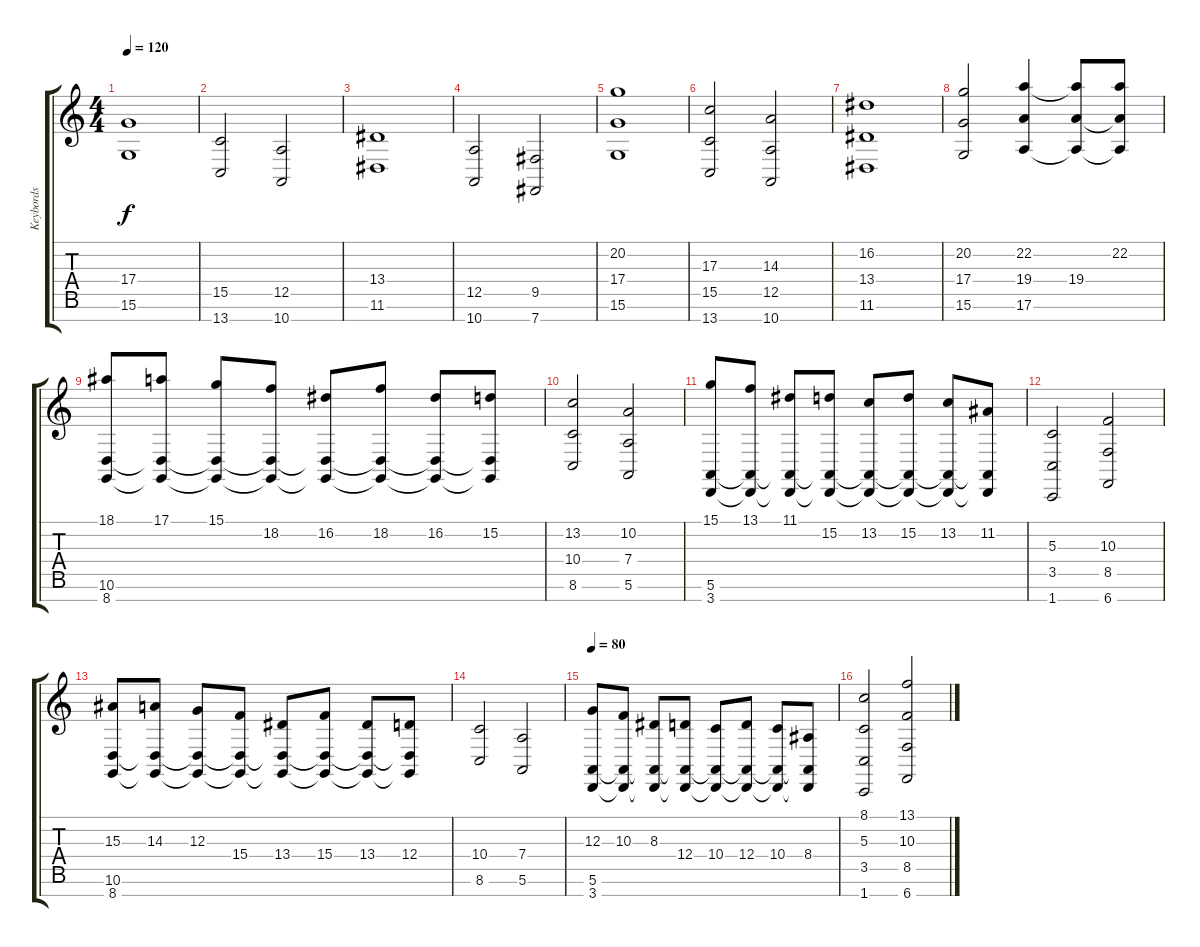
\track ("Keybords" "Keybords") {instrument stringensemble1}
\staff {score tabs}
\tuning (E4 B3 G3 D3 A2 E2 B1) {hide}
\ts (4 4)
\tempo 120
\clef g2
\ks c
(17.4 15.6).1{dy f} |
(15.5 13.7).2 (12.5 10.7).2 |
(13.4 11.6).1 |
(12.5 10.7).2 (9.5 7.7).2 |
(20.2 17.4 15.6).1{volume 8} |
(17.3 15.5 13.7).2 (14.3 12.5 10.7).2 |
(16.2 13.4 11.6).1 |
(20.2 17.4 15.6).2 (22.2 19.4 17.6).4 (22.2{t} 19.4 17.6{t}).8 (22.2 19.4{t} 17.6{t}).8 |
(18.1 10.6 8.7).8 (17.1 10.6{t} 8.7{t}).8 (15.1 10.6{t} 8.7{t}).8 (18.2 10.6{t} 8.7{t}).8 (16.2 10.6{t} 8.7{t}).8 (18.2 10.6{t} 8.7{t}).8 (16.2 10.6{t} 8.7{t}).8 (15.2 10.6{t} 8.7{t}).8 |
(13.2 10.4 8.6).2 (10.2 7.4 5.6).2 |
(15.1 5.6 3.7).8 (13.1 5.6{t} 3.7{t}).8 (11.1 5.6{t} 3.7{t}).8 (15.2 5.6{t} 3.7{t}).8 (13.2 5.6{t} 3.7{t}).8 (15.2 5.6{t} 3.7{t}).8 (13.2 5.6{t} 3.7{t}).8 (11.2 5.6{t} 3.7{t}).8 |
(5.3 3.5 1.7).2 (10.3 8.5 6.7).2 |
(15.3 10.6 8.7).8{volume 10} (14.3 10.6{t} 8.7{t}).8 (12.3 10.6{t} 8.7{t}).8 (15.4 10.6{t} 8.7{t}).8 (13.4 10.6{t} 8.7{t}).8 (15.4 10.6{t} 8.7{t}).8 (13.4 10.6{t} 8.7{t}).8 (12.4 10.6{t} 8.7{t}).8 |
(10.4 8.6).2 (7.4 5.6).2 |
\tempo 80
(12.3 5.6 3.7).8 (10.3 5.6{t} 3.7{t}).8 (8.3 5.6{t} 3.7{t}).8 (12.4 5.6{t} 3.7{t}).8 (10.4 5.6{t} 3.7{t}).8 (12.4 5.6{t} 3.7{t}).8 (10.4 5.6{t} 3.7{t}).8 (8.4 5.6{t} 3.7{t}).8 |
(8.1 5.3 3.5 1.7).2{volume 8} (13.1 10.3 8.5 6.7).2
